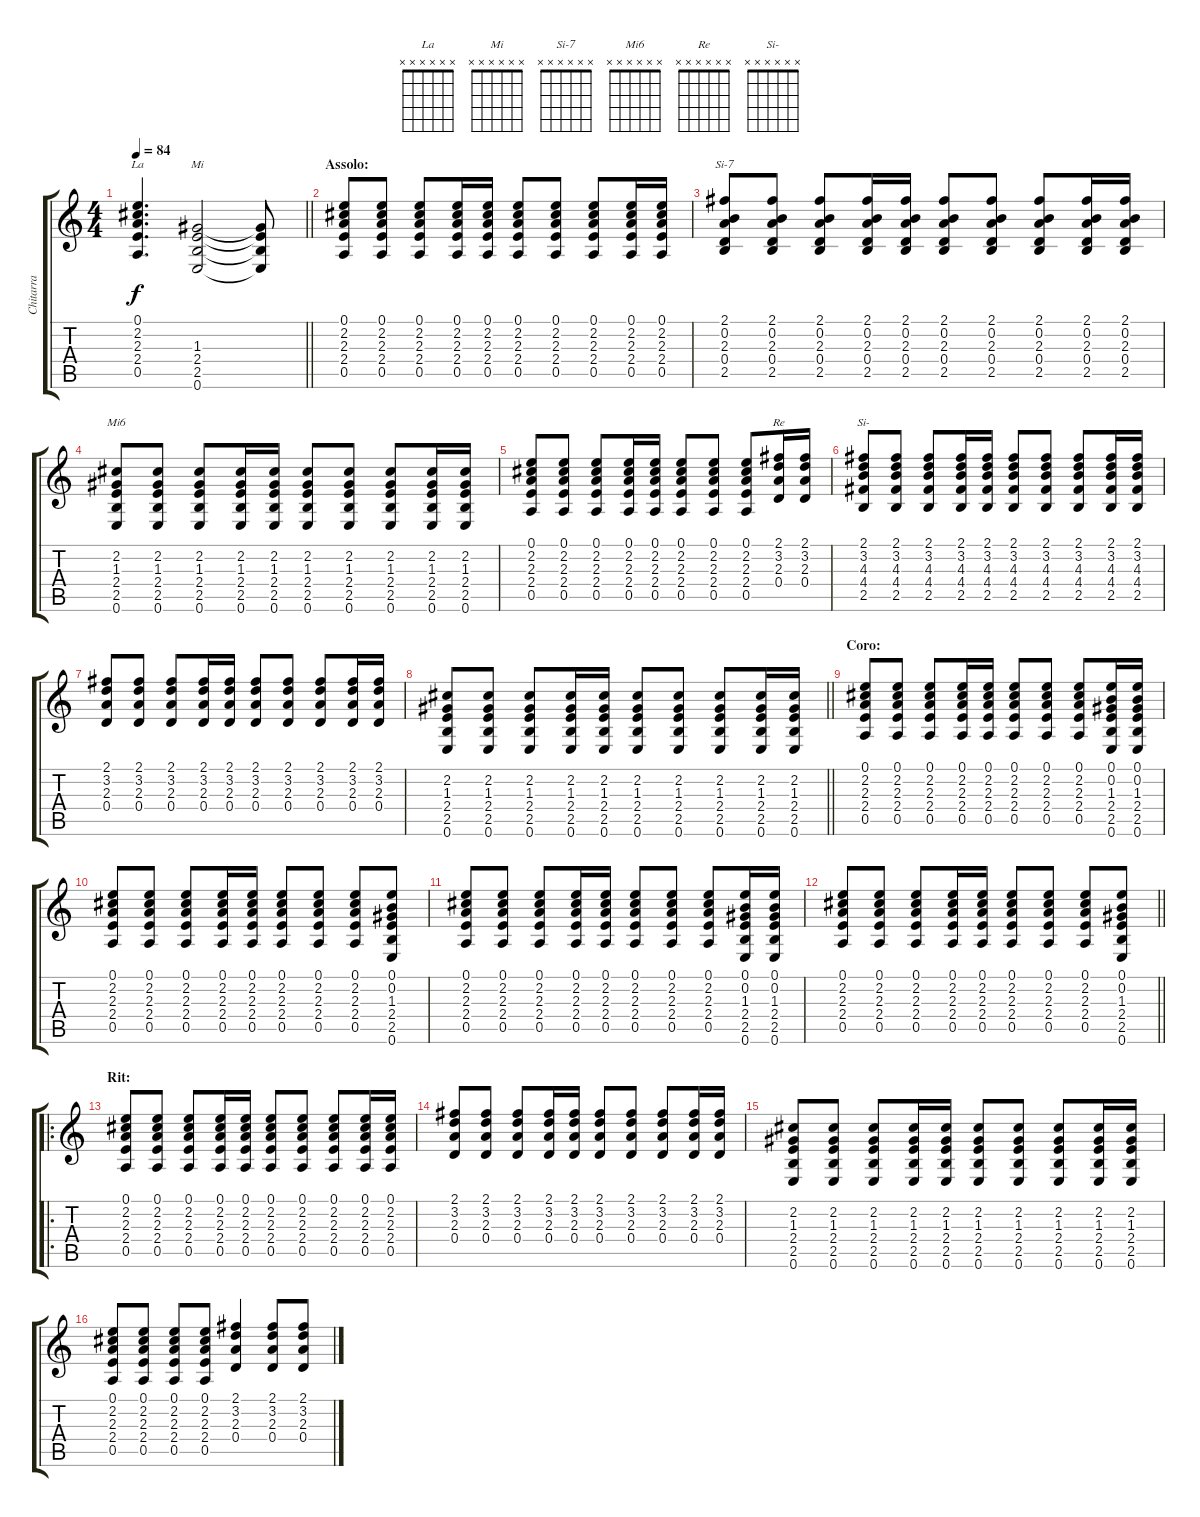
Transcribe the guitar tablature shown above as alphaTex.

\track ("Chitarra" "Chitarra") {instrument acousticguitarsteel}
\staff {score tabs}
\tuning (E4 B3 G3 D3 A2 E2) {hide}
\chord ("La" x x x x x x)
\chord ("Mi" x x x x x x)
\chord ("Si-7" x x x x x x)
\chord ("Mi6" x x x x x x)
\chord ("Re" x x x x x x)
\chord ("Si-" x x x x x x)
\ts (4 4)
\tempo 84
\clef g2
\barLineRight lightlight
\ks c
(0.1 2.2 2.3 2.4 0.5).4{d ch "La" dy f} (1.3 2.4 2.5 0.6).2{ch "Mi"} (1.3{t} 2.4{t} 2.5{t} 0.6{t}).8 |
\section ("" "Assolo:")
(0.1 2.2 2.3 2.4 0.5).8 (0.1 2.2 2.3 2.4 0.5).8 (0.1 2.2 2.3 2.4 0.5).8 (0.1 2.2 2.3 2.4 0.5).16 (0.1 2.2 2.3 2.4 0.5).16 (0.1 2.2 2.3 2.4 0.5).8 (0.1 2.2 2.3 2.4 0.5).8 (0.1 2.2 2.3 2.4 0.5).8 (0.1 2.2 2.3 2.4 0.5).16 (0.1 2.2 2.3 2.4 0.5).16 |
(2.1 0.2 2.3 0.4 2.5).8{ch "Si-7"} (2.1 0.2 2.3 0.4 2.5).8 (2.1 0.2 2.3 0.4 2.5).8 (2.1 0.2 2.3 0.4 2.5).16 (2.1 0.2 2.3 0.4 2.5).16 (2.1 0.2 2.3 0.4 2.5).8 (2.1 0.2 2.3 0.4 2.5).8 (2.1 0.2 2.3 0.4 2.5).8 (2.1 0.2 2.3 0.4 2.5).16 (2.1 0.2 2.3 0.4 2.5).16 |
(2.2 1.3 2.4 2.5 0.6).8{ch "Mi6"} (2.2 1.3 2.4 2.5 0.6).8 (2.2 1.3 2.4 2.5 0.6).8 (2.2 1.3 2.4 2.5 0.6).16 (2.2 1.3 2.4 2.5 0.6).16 (2.2 1.3 2.4 2.5 0.6).8 (2.2 1.3 2.4 2.5 0.6).8 (2.2 1.3 2.4 2.5 0.6).8 (2.2 1.3 2.4 2.5 0.6).16 (2.2 1.3 2.4 2.5 0.6).16 |
(0.1 2.2 2.3 2.4 0.5).8 (0.1 2.2 2.3 2.4 0.5).8 (0.1 2.2 2.3 2.4 0.5).8 (0.1 2.2 2.3 2.4 0.5).16 (0.1 2.2 2.3 2.4 0.5).16 (0.1 2.2 2.3 2.4 0.5).8 (0.1 2.2 2.3 2.4 0.5).8 (0.1 2.2 2.3 2.4 0.5).8 (2.1 3.2 2.3 0.4).16{ch "Re"} (2.1 3.2 2.3 0.4).16 |
(2.1 3.2 4.3 4.4 2.5).8{ch "Si-"} (2.1 3.2 4.3 4.4 2.5).8 (2.1 3.2 4.3 4.4 2.5).8 (2.1 3.2 4.3 4.4 2.5).16 (2.1 3.2 4.3 4.4 2.5).16 (2.1 3.2 4.3 4.4 2.5).8 (2.1 3.2 4.3 4.4 2.5).8 (2.1 3.2 4.3 4.4 2.5).8 (2.1 3.2 4.3 4.4 2.5).16 (2.1 3.2 4.3 4.4 2.5).16 |
(2.1 3.2 2.3 0.4).8 (2.1 3.2 2.3 0.4).8 (2.1 3.2 2.3 0.4).8 (2.1 3.2 2.3 0.4).16 (2.1 3.2 2.3 0.4).16 (2.1 3.2 2.3 0.4).8 (2.1 3.2 2.3 0.4).8 (2.1 3.2 2.3 0.4).8 (2.1 3.2 2.3 0.4).16 (2.1 3.2 2.3 0.4).16 |
\barLineRight lightlight
(2.2 1.3 2.4 2.5 0.6).8 (2.2 1.3 2.4 2.5 0.6).8 (2.2 1.3 2.4 2.5 0.6).8 (2.2 1.3 2.4 2.5 0.6).16 (2.2 1.3 2.4 2.5 0.6).16 (2.2 1.3 2.4 2.5 0.6).8 (2.2 1.3 2.4 2.5 0.6).8 (2.2 1.3 2.4 2.5 0.6).8 (2.2 1.3 2.4 2.5 0.6).16 (2.2 1.3 2.4 2.5 0.6).16 |
\section ("" "Coro:")
(0.1 2.2 2.3 2.4 0.5).8 (0.1 2.2 2.3 2.4 0.5).8 (0.1 2.2 2.3 2.4 0.5).8 (0.1 2.2 2.3 2.4 0.5).16 (0.1 2.2 2.3 2.4 0.5).16 (0.1 2.2 2.3 2.4 0.5).8 (0.1 2.2 2.3 2.4 0.5).8 (0.1 2.2 2.3 2.4 0.5).8 (0.1 0.2 1.3 2.4 2.5 0.6).16 (0.1 0.2 1.3 2.4 2.5 0.6).16 |
(0.1 2.2 2.3 2.4 0.5).8 (0.1 2.2 2.3 2.4 0.5).8 (0.1 2.2 2.3 2.4 0.5).8 (0.1 2.2 2.3 2.4 0.5).16 (0.1 2.2 2.3 2.4 0.5).16 (0.1 2.2 2.3 2.4 0.5).8 (0.1 2.2 2.3 2.4 0.5).8 (0.1 2.2 2.3 2.4 0.5).8 (0.1 0.2 1.3 2.4 2.5 0.6).8 |
(0.1 2.2 2.3 2.4 0.5).8 (0.1 2.2 2.3 2.4 0.5).8 (0.1 2.2 2.3 2.4 0.5).8 (0.1 2.2 2.3 2.4 0.5).16 (0.1 2.2 2.3 2.4 0.5).16 (0.1 2.2 2.3 2.4 0.5).8 (0.1 2.2 2.3 2.4 0.5).8 (0.1 2.2 2.3 2.4 0.5).8 (0.1 0.2 1.3 2.4 2.5 0.6).16 (0.1 0.2 1.3 2.4 2.5 0.6).16 |
\barLineRight lightlight
(0.1 2.2 2.3 2.4 0.5).8 (0.1 2.2 2.3 2.4 0.5).8 (0.1 2.2 2.3 2.4 0.5).8 (0.1 2.2 2.3 2.4 0.5).16 (0.1 2.2 2.3 2.4 0.5).16 (0.1 2.2 2.3 2.4 0.5).8 (0.1 2.2 2.3 2.4 0.5).8 (0.1 2.2 2.3 2.4 0.5).8 (0.1 0.2 1.3 2.4 2.5 0.6).8 |
\ro
\section ("" "Rit:")
(0.1 2.2 2.3 2.4 0.5).8 (0.1 2.2 2.3 2.4 0.5).8 (0.1 2.2 2.3 2.4 0.5).8 (0.1 2.2 2.3 2.4 0.5).16 (0.1 2.2 2.3 2.4 0.5).16 (0.1 2.2 2.3 2.4 0.5).8 (0.1 2.2 2.3 2.4 0.5).8 (0.1 2.2 2.3 2.4 0.5).8 (0.1 2.2 2.3 2.4 0.5).16 (0.1 2.2 2.3 2.4 0.5).16 |
(2.1 3.2 2.3 0.4).8 (2.1 3.2 2.3 0.4).8 (2.1 3.2 2.3 0.4).8 (2.1 3.2 2.3 0.4).16 (2.1 3.2 2.3 0.4).16 (2.1 3.2 2.3 0.4).8 (2.1 3.2 2.3 0.4).8 (2.1 3.2 2.3 0.4).8 (2.1 3.2 2.3 0.4).16 (2.1 3.2 2.3 0.4).16 |
(2.2 1.3 2.4 2.5 0.6).8 (2.2 1.3 2.4 2.5 0.6).8 (2.2 1.3 2.4 2.5 0.6).8 (2.2 1.3 2.4 2.5 0.6).16 (2.2 1.3 2.4 2.5 0.6).16 (2.2 1.3 2.4 2.5 0.6).8 (2.2 1.3 2.4 2.5 0.6).8 (2.2 1.3 2.4 2.5 0.6).8 (2.2 1.3 2.4 2.5 0.6).16 (2.2 1.3 2.4 2.5 0.6).16 |
(0.1 2.2 2.3 2.4 0.5).8 (0.1 2.2 2.3 2.4 0.5).8 (0.1 2.2 2.3 2.4 0.5).8 (0.1 2.2 2.3 2.4 0.5).8 (2.1 3.2 2.3 0.4).4 (2.1 3.2 2.3 0.4).8 (2.1 3.2 2.3 0.4).8
